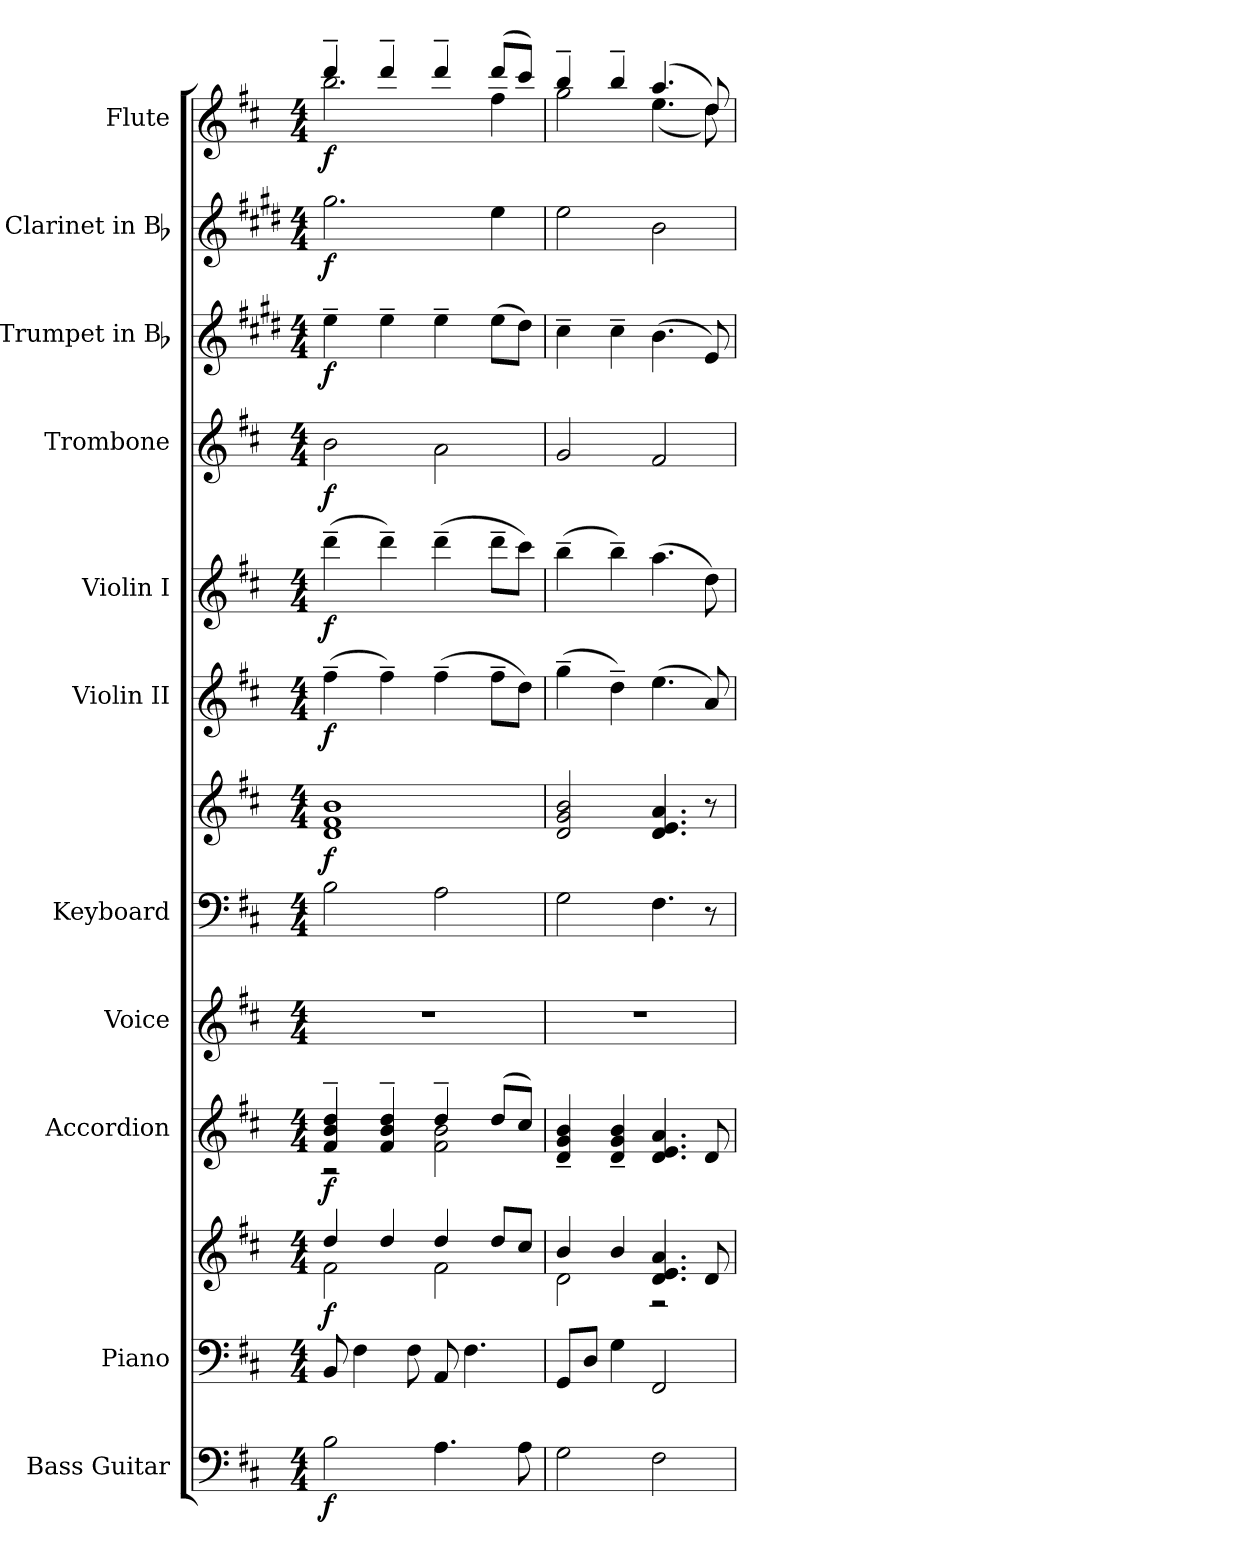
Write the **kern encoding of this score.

**kern	**dynam	**kern	**kern	**dynam	**kern	**dynam	**kern	**kern	**kern	**dynam	**kern	**dynam	**kern	**dynam	**kern	**dynam	**kern	**dynam	**kern	**dynam	**kern	**dynam
*part11	*part11	*part10	*part10	*part10	*part9	*part9	*part8	*part7	*part7	*part7	*part6	*part6	*part5	*part5	*part4	*part4	*part3	*part3	*part2	*part2	*part1	*part1
*staff13	*staff13	*staff12	*staff11	*staff11/12	*staff10	*staff10	*staff9	*staff8	*staff7	*staff7/8	*staff6	*staff6	*staff5	*staff5	*staff4	*staff4	*staff3	*staff3	*staff2	*staff2	*staff1	*staff1
*I"Bass Guitar	*	*I"Piano	*	*	*I"Accordion	*	*I"Voice	*I"Keyboard	*	*	*I"Violin II	*	*I"Violin I	*	*I"Trombone	*	*I"Trumpet in Bb	*	*I"Clarinet in Bb	*	*I"Flute	*
*I'Bass	*	*I'Pno.	*	*	*I'Accord.	*	*I'Voice	*I'Kbd.	*	*	*I'Vln. II	*	*I'Vln. I	*	*I'Tbn.	*	*I'Tpt.	*	*I'Cl.	*	*I'Fl.	*
!!LO:PB:g=z
*clefF4	*	*clefF4	*clefG2	*	*clefG2	*	*clefG2	*clefF4	*clefG2	*	*clefG2	*	*clefG2	*	*clefG2	*	*clefG2	*	*clefG2	*	*clefG2	*
*ITrd7c12	*	*	*	*	*	*	*	*	*	*	*	*	*	*	*ITrd8c14	*	*ITrd1c2	*	*ITrd1c2	*	*	*
*k[f#c#]	*	*k[f#c#]	*k[f#c#]	*	*k[f#c#]	*	*k[f#c#]	*k[f#c#]	*k[f#c#]	*	*k[f#c#]	*	*k[f#c#]	*	*k[f#c#]	*	*k[f#c#]	*	*k[f#c#]	*	*k[f#c#]	*
*b:	*	*b:	*b:	*	*b:	*	*b:	*b:	*b:	*	*b:	*	*b:	*	*b:	*	*b:	*	*b:	*	*b:	*
*M4/4	*	*M4/4	*M4/4	*	*M4/4	*	*M4/4	*M4/4	*M4/4	*	*M4/4	*	*M4/4	*	*M4/4	*	*M4/4	*	*M4/4	*	*M4/4	*
*MM80	*	*MM80	*MM80	*	*MM80	*	*MM80	*MM80	*MM80	*	*MM80	*	*MM80	*	*MM80	*	*MM80	*	*MM80	*	*MM80	*
=1	=1	=1	=1	=1	=1	=1	=1	=1	=1	=1	=1	=1	=1	=1	=1	=1	=1	=1	=1	=1	=1	=1
*	*	*	*^	*	*^	*	*	*	*	*	*	*	*	*	*	*	*	*	*	*	*^	*
2BBi\	f	8BBi/	4ddi/	2f#i\	f	4f#i/~ 4bi~ 4ddi~	2r	f	1r	2Bi\	1di 1f#i 1bi	f	(4ff#~i\	f	(4ddd~i\	f	2Bi\	f	4dd~i\	f	2.ff#i\	f	4ddd~i/	2.bbi\	f
.	.	4F#i\	.	.	.	.	.	.	.	.	.	.	.	.	.	.	.	.	.	.	.	.	.	.	.
.	.	.	4ddi/	.	.	4f#i/~ 4bi~ 4ddi~	.	.	.	.	.	.	4ff#~i\)	.	4ddd~i\)	.	.	.	4dd~i\	.	.	.	4ddd~i/	.	.
.	.	8F#i\	.	.	.	.	.	.	.	.	.	.	.	.	.	.	.	.	.	.	.	.	.	.	.
4.AAi\	.	8AAi/	4ddi/	2f#i\	.	4dd~i/	2f#i\ 2bi	.	.	2Ai\	.	.	(4ff#~i\	.	(4ddd~i\	.	2Ai\	.	4dd~i\	.	.	.	4ddd~i/	.	.
.	.	4.F#i\	.	.	.	.	.	.	.	.	.	.	.	.	.	.	.	.	.	.	.	.	.	.	.
.	.	.	8ddi/L	.	.	(8ddi/L	.	.	.	.	.	.	8ff#~i\L	.	8ddd~i\L	.	.	.	(8ddi\L	.	4ddi\	.	(8dddi/L	4ff#i\	.
8AAi\	.	.	8cc#i/J	.	.	8cc#i/J)	.	.	.	.	.	.	8ddi\J)	.	8ccc#i\J)	.	.	.	8cc#i\J)	.	.	.	8ccc#i/J)	.	.
*	*	*	*	*	*	*v	*v	*	*	*	*	*	*	*	*	*	*	*	*	*	*	*	*	*	*
=2	=2	=2	=2	=2	=2	=2	=2	=2	=2	=2	=2	=2	=2	=2	=2	=2	=2	=2	=2	=2	=2	=2	=2	=2
2GGi\	.	8GGi/L	4bi/	2di\	.	4di/~ 4gi~ 4bi~	.	1r	2Gi\	2di/ 2gi 2bi	.	(4gg~i\	.	(4bb~i\	.	2Gi/	.	4b~i\	.	2ddi\	.	4bb~i/	2ggi\	.
.	.	8Di/J	.	.	.	.	.	.	.	.	.	.	.	.	.	.	.	.	.	.	.	.	.	.
.	.	4Gi\	4bi/	.	.	4di/~ 4gi~ 4bi~	.	.	.	.	.	4dd~i\)	.	4bb~i\)	.	.	.	4b~i\	.	.	.	4bb~i/	.	.
2FF#i\	.	2FF#i/	4.di/ 4.ei 4.ai	2r	.	4.di/ 4.ei 4.ai	.	.	4.F#i\	4.di/ 4.ei 4.ai	.	(4.eei\	.	(4.aai\	.	2F#i/	.	(4.ai\	.	2ai\	.	(4.aai/	(4.eei\	.
.	.	.	8di/	.	.	8di/	.	.	8r	8r	.	8ai/)	.	8ddi\)	.	.	.	8di/)	.	.	.	8ddi/)	8ddi\)	.
*	*	*	*v	*v	*	*	*	*	*	*	*	*	*	*	*	*	*	*	*	*	*	*v	*v	*
=	=	=	=	=	=	=	=	=	=	=	=	=	=	=	=	=	=	=	=	=	=	=
*-	*-	*-	*-	*-	*-	*-	*-	*-	*-	*-	*-	*-	*-	*-	*-	*-	*-	*-	*-	*-	*-	*-
